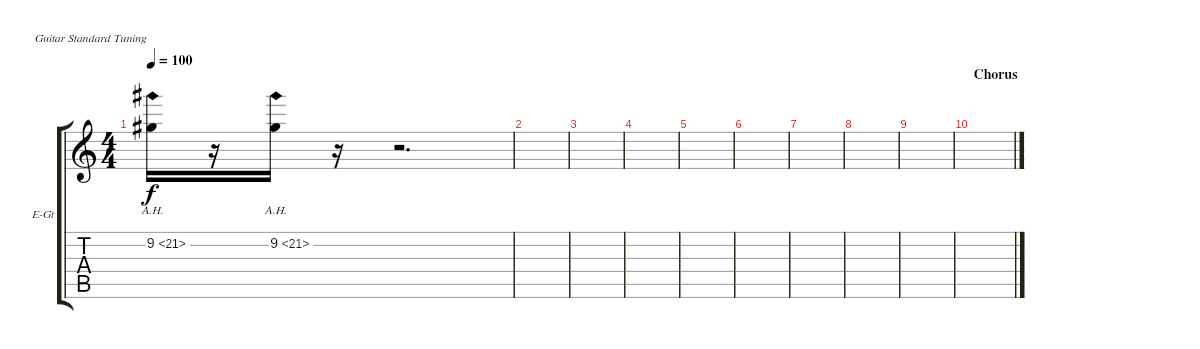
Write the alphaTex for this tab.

\bracketExtendMode groupsimilarinstruments
\firstSystemTrackNameOrientation horizontal
\otherSystemsTrackNameOrientation horizontal
\track ("Noise 01" "E-Gt") {instrument overdrivenguitar}
\staff {score tabs}
\tuning (E4 B3 G3 D3 A2 E2)
\ts (4 4)
\tempo 100
\clef g2
\scale
0.333333
\ks c
9.2{ah 12}.16{dy f} r.16 9.2{ah 12}.16 r.16 r.2{d} |
\scale
0.333333 |
\scale
0.333333 |
\scale
0.333333 |
\scale
0.333333 |
\scale
0.333333 |
\scale
0.333333 |
\scale
0.333333 |
\scale
0.333333 |
\section ("" "Chorus")
\scale
0.333333 |
\scale
0.333333 |
\scale
0.333333 |
\scale
0.333333 |
\scale
0.333333 |
\scale
0.333333 |
\scale
0.333333
